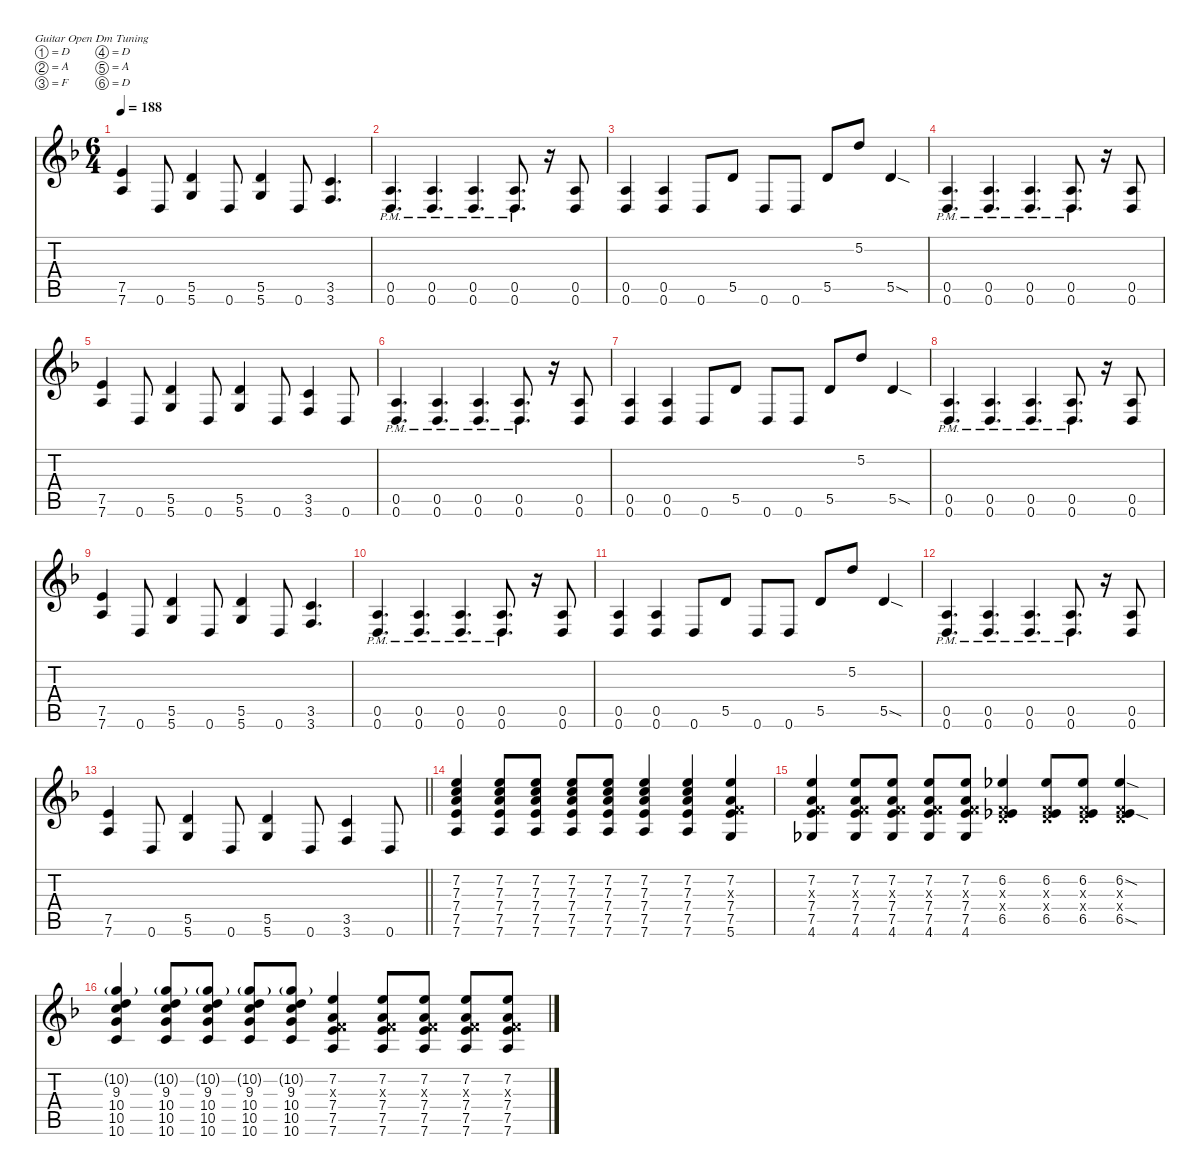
\defaultSystemsLayout 4
\hideDynamics
\bracketExtendMode nobrackets
\singleTrackTrackNamePolicy hidden
\multiTrackTrackNamePolicy hidden
\firstSystemTrackNameMode fullname
\firstSystemTrackNameOrientation horizontal
\otherSystemsTrackNameOrientation horizontal
\track ("Mikael Akerfeldt" "dist.guit.") {defaultSystemsLayout 4 instrument distortionguitar}
\staff {score tabs}
\tuning (D4 A3 F3 D3 A2 D2)
\ts (6 4)
\tempo 188
\clef g2
\ks dminor
(7.5{acc forcenatural} 7.6{acc forcenatural}).4{dy f beam Up} 0.6{acc forcenatural}.8{beam Up} (5.5{acc forcenatural} 5.6{acc forcenatural}).4{beam Up} 0.6{acc forcenatural}.8{beam Up} (5.5{acc forcenatural} 5.6{acc forcenatural}).4{beam Up} 0.6{acc forcenatural}.8{beam Up} (3.5{acc forcenatural} 3.6{acc forcenatural}).4{d beam Up} |
(0.5{pm acc forcenatural} 0.6{pm acc forcenatural}).4{d beam Up} (0.5{pm acc forcenatural} 0.6{pm acc forcenatural}).4{d beam Up} (0.5{pm acc forcenatural} 0.6{pm acc forcenatural}).4{d beam Up} (0.5{pm acc forcenatural} 0.6{pm acc forcenatural}).8{d beam Up} r.16{beam Up} (0.5{acc forcenatural} 0.6{acc forcenatural}).8{beam Up} |
(0.5{acc forcenatural} 0.6{acc forcenatural}).4{beam Up} (0.5{acc forcenatural} 0.6{acc forcenatural}).4{beam Up} 0.6{acc forcenatural}.8{beam Up} 5.5{acc forcenatural}.8{beam Up} 0.6{acc forcenatural}.8{beam Up} 0.6{acc forcenatural}.8{beam Up} 5.5{acc forcenatural}.8{beam Up} 5.2{acc forcenatural}.8{beam Up} 5.5{sod acc forcenatural}.4{beam Up} |
(0.5{pm acc forcenatural} 0.6{pm acc forcenatural}).4{d beam Up} (0.5{pm acc forcenatural} 0.6{pm acc forcenatural}).4{d beam Up} (0.5{pm acc forcenatural} 0.6{pm acc forcenatural}).4{d beam Up} (0.5{pm acc forcenatural} 0.6{pm acc forcenatural}).8{d beam Up} r.16{beam Up} (0.5{acc forcenatural} 0.6{acc forcenatural}).8{beam Up} |
(7.5{acc forcenatural} 7.6{acc forcenatural}).4{beam Up} 0.6{acc forcenatural}.8{beam Up} (5.5{acc forcenatural} 5.6{acc forcenatural}).4{beam Up} 0.6{acc forcenatural}.8{beam Up} (5.5{acc forcenatural} 5.6{acc forcenatural}).4{beam Up} 0.6{acc forcenatural}.8{beam Up} (3.5{acc forcenatural} 3.6{acc forcenatural}).4{beam Up} 0.6{acc forcenatural}.8{beam Up} |
(0.5{pm acc forcenatural} 0.6{pm acc forcenatural}).4{d beam Up} (0.5{pm acc forcenatural} 0.6{pm acc forcenatural}).4{d beam Up} (0.5{pm acc forcenatural} 0.6{pm acc forcenatural}).4{d beam Up} (0.5{pm acc forcenatural} 0.6{pm acc forcenatural}).8{d beam Up} r.16{beam Up} (0.5{acc forcenatural} 0.6{acc forcenatural}).8{beam Up} |
(0.5{acc forcenatural} 0.6{acc forcenatural}).4{beam Up} (0.5{acc forcenatural} 0.6{acc forcenatural}).4{beam Up} 0.6{acc forcenatural}.8{beam Up} 5.5{acc forcenatural}.8{beam Up} 0.6{acc forcenatural}.8{beam Up} 0.6{acc forcenatural}.8{beam Up} 5.5{acc forcenatural}.8{beam Up} 5.2{acc forcenatural}.8{beam Up} 5.5{sod acc forcenatural}.4{beam Up} |
(0.5{pm acc forcenatural} 0.6{pm acc forcenatural}).4{d beam Up} (0.5{pm acc forcenatural} 0.6{pm acc forcenatural}).4{d beam Up} (0.5{pm acc forcenatural} 0.6{pm acc forcenatural}).4{d beam Up} (0.5{pm acc forcenatural} 0.6{pm acc forcenatural}).8{d beam Up} r.16{beam Up} (0.5{acc forcenatural} 0.6{acc forcenatural}).8{beam Up} |
(7.5{acc forcenatural} 7.6{acc forcenatural}).4{beam Up} 0.6{acc forcenatural}.8{beam Up} (5.5{acc forcenatural} 5.6{acc forcenatural}).4{beam Up} 0.6{acc forcenatural}.8{beam Up} (5.5{acc forcenatural} 5.6{acc forcenatural}).4{beam Up} 0.6{acc forcenatural}.8{beam Up} (3.5{acc forcenatural} 3.6{acc forcenatural}).4{d beam Up} |
(0.5{pm acc forcenatural} 0.6{pm acc forcenatural}).4{d beam Up} (0.5{pm acc forcenatural} 0.6{pm acc forcenatural}).4{d beam Up} (0.5{pm acc forcenatural} 0.6{pm acc forcenatural}).4{d beam Up} (0.5{pm acc forcenatural} 0.6{pm acc forcenatural}).8{d beam Up} r.16{beam Up} (0.5{acc forcenatural} 0.6{acc forcenatural}).8{beam Up} |
(0.5{acc forcenatural} 0.6{acc forcenatural}).4{beam Up} (0.5{acc forcenatural} 0.6{acc forcenatural}).4{beam Up} 0.6{acc forcenatural}.8{beam Up} 5.5{acc forcenatural}.8{beam Up} 0.6{acc forcenatural}.8{beam Up} 0.6{acc forcenatural}.8{beam Up} 5.5{acc forcenatural}.8{beam Up} 5.2{acc forcenatural}.8{beam Up} 5.5{sod acc forcenatural}.4{beam Up} |
(0.5{pm acc forcenatural} 0.6{pm acc forcenatural}).4{d beam Up} (0.5{pm acc forcenatural} 0.6{pm acc forcenatural}).4{d beam Up} (0.5{pm acc forcenatural} 0.6{pm acc forcenatural}).4{d beam Up} (0.5{pm acc forcenatural} 0.6{pm acc forcenatural}).8{d beam Up} r.16{beam Up} (0.5{acc forcenatural} 0.6{acc forcenatural}).8{beam Up} |
\barLineRight lightlight
(7.5{acc forcenatural} 7.6{acc forcenatural}).4{beam Up} 0.6{acc forcenatural}.8{beam Up} (5.5{acc forcenatural} 5.6{acc forcenatural}).4{beam Up} 0.6{acc forcenatural}.8{beam Up} (5.5{acc forcenatural} 5.6{acc forcenatural}).4{beam Up} 0.6{acc forcenatural}.8{beam Up} (3.5{acc forcenatural} 3.6{acc forcenatural}).4{beam Up} 0.6{acc forcenatural}.8{beam Up} |
(7.2{acc forcenatural} 7.3{acc forcenatural} 7.4{acc forcenatural} 7.5{acc forcenatural} 7.6{acc forcenatural}).4{beam Up} (7.2{acc forcenatural} 7.3{acc forcenatural} 7.4{acc forcenatural} 7.5{acc forcenatural} 7.6{acc forcenatural}).8{beam Up} (7.2{acc forcenatural} 7.3{acc forcenatural} 7.4{acc forcenatural} 7.5{acc forcenatural} 7.6{acc forcenatural}).8{beam Up} (7.2{acc forcenatural} 7.3{acc forcenatural} 7.4{acc forcenatural} 7.5{acc forcenatural} 7.6{acc forcenatural}).8{beam Up} (7.2{acc forcenatural} 7.3{acc forcenatural} 7.4{acc forcenatural} 7.5{acc forcenatural} 7.6{acc forcenatural}).8{beam Up} (7.2{acc forcenatural} 7.3{acc forcenatural} 7.4{acc forcenatural} 7.5{acc forcenatural} 7.6{acc forcenatural}).4{beam Up} (7.2{acc forcenatural} 7.3{acc forcenatural} 7.4{acc forcenatural} 7.5{acc forcenatural} 7.6{acc forcenatural}).4{beam Up} (7.2{acc forcenatural} 0.3{x acc forcenatural} 7.4{acc forcenatural} 7.5{acc forcenatural} 5.6{acc forcenatural}).4{beam Up} |
(7.2{acc forcenatural} 0.3{x acc forcenatural} 7.4{acc forcenatural} 7.5{acc forcenatural} 4.6{acc b}).4{beam Up} (7.2{acc forcenatural} 0.3{x acc forcenatural} 7.4{acc forcenatural} 7.5{acc forcenatural} 4.6{acc b}).8{beam Up} (7.2{acc forcenatural} 0.3{x acc forcenatural} 7.4{acc forcenatural} 7.5{acc forcenatural} 4.6{acc b}).8{beam Up} (7.2{acc forcenatural} 0.3{x acc forcenatural} 7.4{acc forcenatural} 7.5{acc forcenatural} 4.6{acc b}).8{beam Up} (7.2{acc forcenatural} 0.3{x acc forcenatural} 7.4{acc forcenatural} 7.5{acc forcenatural} 4.6{acc b}).8{beam Up} (6.2{acc b} 0.3{x acc forcenatural} 0.4{x acc forcenatural} 6.5{acc b}).4{beam Up} (6.2{acc b} 0.3{x acc forcenatural} 0.4{x acc forcenatural} 6.5{acc b}).8{beam Up} (6.2{acc b} 0.3{x acc forcenatural} 0.4{x acc forcenatural} 6.5{acc b}).8{beam Up} (6.2{sod acc b} 0.3{x acc forcenatural} 0.4{x acc forcenatural} 6.5{sod acc b}).4{beam Up} |
(10.2{g acc forcenatural} 9.3{acc forcenatural} 10.4{acc forcenatural} 10.5{acc forcenatural} 10.6{acc forcenatural}).4{beam Up} (10.2{g acc forcenatural} 9.3{acc forcenatural} 10.4{acc forcenatural} 10.5{acc forcenatural} 10.6{acc forcenatural}).8{beam Up} (10.2{g acc forcenatural} 9.3{acc forcenatural} 10.4{acc forcenatural} 10.5{acc forcenatural} 10.6{acc forcenatural}).8{beam Up} (10.2{g acc forcenatural} 9.3{acc forcenatural} 10.4{acc forcenatural} 10.5{acc forcenatural} 10.6{acc forcenatural}).8{beam Up} (10.2{g acc forcenatural} 9.3{acc forcenatural} 10.4{acc forcenatural} 10.5{acc forcenatural} 10.6{acc forcenatural}).8{beam Up} (7.2{acc forcenatural} 0.3{x acc forcenatural} 7.4{acc forcenatural} 7.5{acc forcenatural} 7.6{acc forcenatural}).4{beam Up} (7.2{acc forcenatural} 0.3{x acc forcenatural} 7.4{acc forcenatural} 7.5{acc forcenatural} 7.6{acc forcenatural}).8{beam Up} (7.2{acc forcenatural} 0.3{x acc forcenatural} 7.4{acc forcenatural} 7.5{acc forcenatural} 7.6{acc forcenatural}).8{beam Up} (7.2{acc forcenatural} 0.3{x acc forcenatural} 7.4{acc forcenatural} 7.5{acc forcenatural} 7.6{acc forcenatural}).8{beam Up} (7.2{acc forcenatural} 0.3{x acc forcenatural} 7.4{acc forcenatural} 7.5{acc forcenatural} 7.6{acc forcenatural}).8{beam Up}
